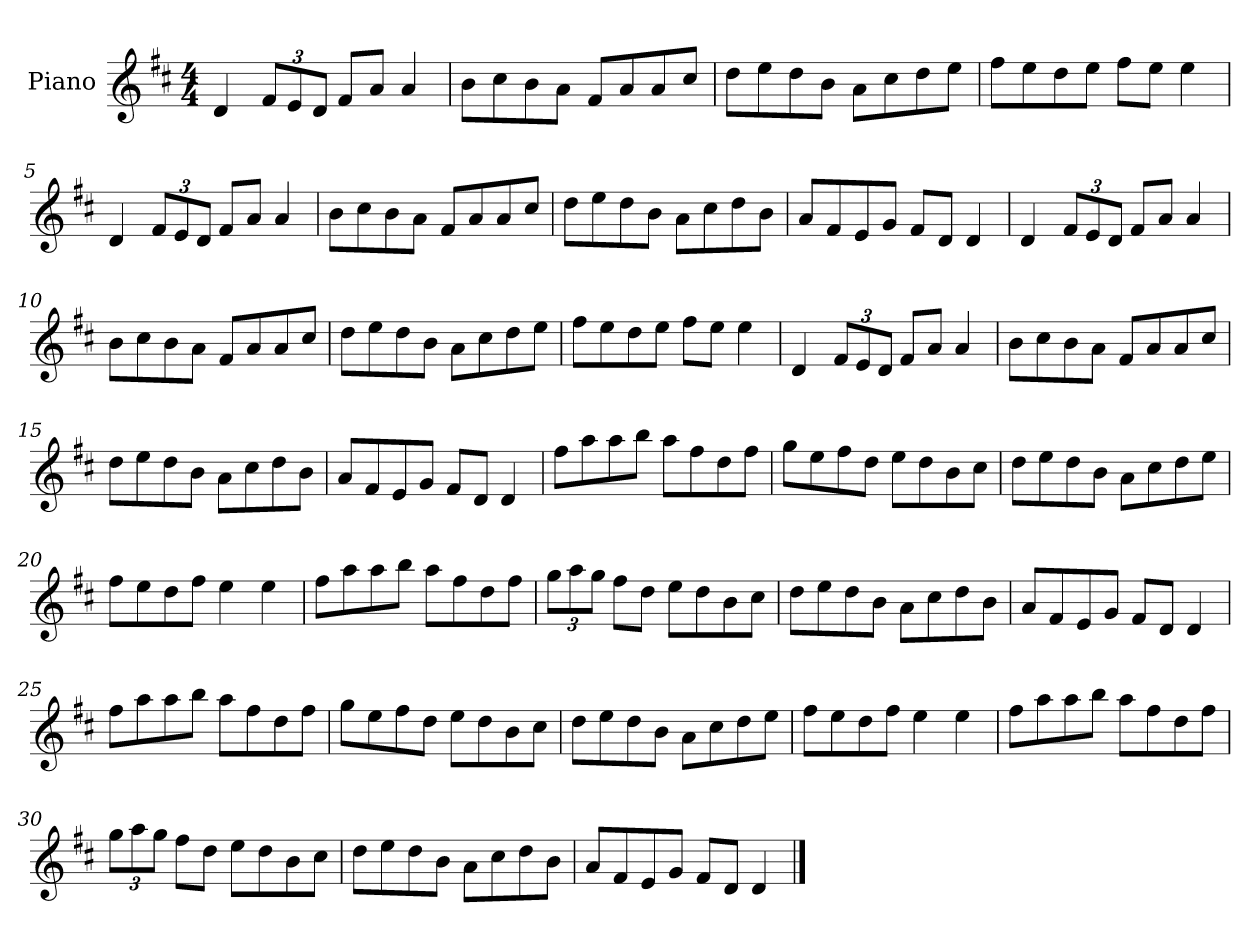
**kern
*part1
*staff1
*I"Piano
*I'Pno
*clefG2
*k[f#c#]
*M4/4
=1
4d/
*Xbrackettup
12f#/L
12e/
12d/J
8f#/L
8a/J
4a/
=2
8b\L
8cc#\
8b\
8a\J
8f#/L
8a/
8a/
8cc#/J
=3
8dd\L
8ee\
8dd\
8b\J
8a\L
8cc#\
8dd\
8ee\J
=4
8ff#\L
8ee\
8dd\
8ee\J
8ff#\L
8ee\J
4ee\
=5
4d/
12f#/L
12e/
12d/J
8f#/L
8a/J
4a/
=6
8b\L
8cc#\
8b\
8a\J
8f#/L
8a/
8a/
8cc#/J
=7
8dd\L
8ee\
8dd\
8b\J
8a\L
8cc#\
8dd\
8b\J
=8
8a/L
8f#/
8e/
8g/J
8f#/L
8d/J
4d/
=9
4d/
12f#/L
12e/
12d/J
8f#/L
8a/J
4a/
=10
8b\L
8cc#\
8b\
8a\J
8f#/L
8a/
8a/
8cc#/J
=11
8dd\L
8ee\
8dd\
8b\J
8a\L
8cc#\
8dd\
8ee\J
=12
8ff#\L
8ee\
8dd\
8ee\J
8ff#\L
8ee\J
4ee\
=13
4d/
12f#/L
12e/
12d/J
8f#/L
8a/J
4a/
=14
8b\L
8cc#\
8b\
8a\J
8f#/L
8a/
8a/
8cc#/J
=15
8dd\L
8ee\
8dd\
8b\J
8a\L
8cc#\
8dd\
8b\J
=16
8a/L
8f#/
8e/
8g/J
8f#/L
8d/J
4d/
=17
8ff#\L
8aa\
8aa\
8bb\J
8aa\L
8ff#\
8dd\
8ff#\J
=18
8gg\L
8ee\
8ff#\
8dd\J
8ee\L
8dd\
8b\
8cc#\J
=19
8dd\L
8ee\
8dd\
8b\J
8a\L
8cc#\
8dd\
8ee\J
=20
8ff#\L
8ee\
8dd\
8ff#\J
4ee\
4ee\
=21
8ff#\L
8aa\
8aa\
8bb\J
8aa\L
8ff#\
8dd\
8ff#\J
=22
12gg\L
12aa\
12gg\J
8ff#\L
8dd\J
8ee\L
8dd\
8b\
8cc#\J
=23
8dd\L
8ee\
8dd\
8b\J
8a\L
8cc#\
8dd\
8b\J
=24
8a/L
8f#/
8e/
8g/J
8f#/L
8d/J
4d/
=25
8ff#\L
8aa\
8aa\
8bb\J
8aa\L
8ff#\
8dd\
8ff#\J
=26
8gg\L
8ee\
8ff#\
8dd\J
8ee\L
8dd\
8b\
8cc#\J
=27
8dd\L
8ee\
8dd\
8b\J
8a\L
8cc#\
8dd\
8ee\J
=28
8ff#\L
8ee\
8dd\
8ff#\J
4ee\
4ee\
=29
8ff#\L
8aa\
8aa\
8bb\J
8aa\L
8ff#\
8dd\
8ff#\J
=30
12gg\L
12aa\
12gg\J
8ff#\L
8dd\J
8ee\L
8dd\
8b\
8cc#\J
=31
8dd\L
8ee\
8dd\
8b\J
8a\L
8cc#\
8dd\
8b\J
=32
8a/L
8f#/
8e/
8g/J
8f#/L
8d/J
4d/
==
*-
